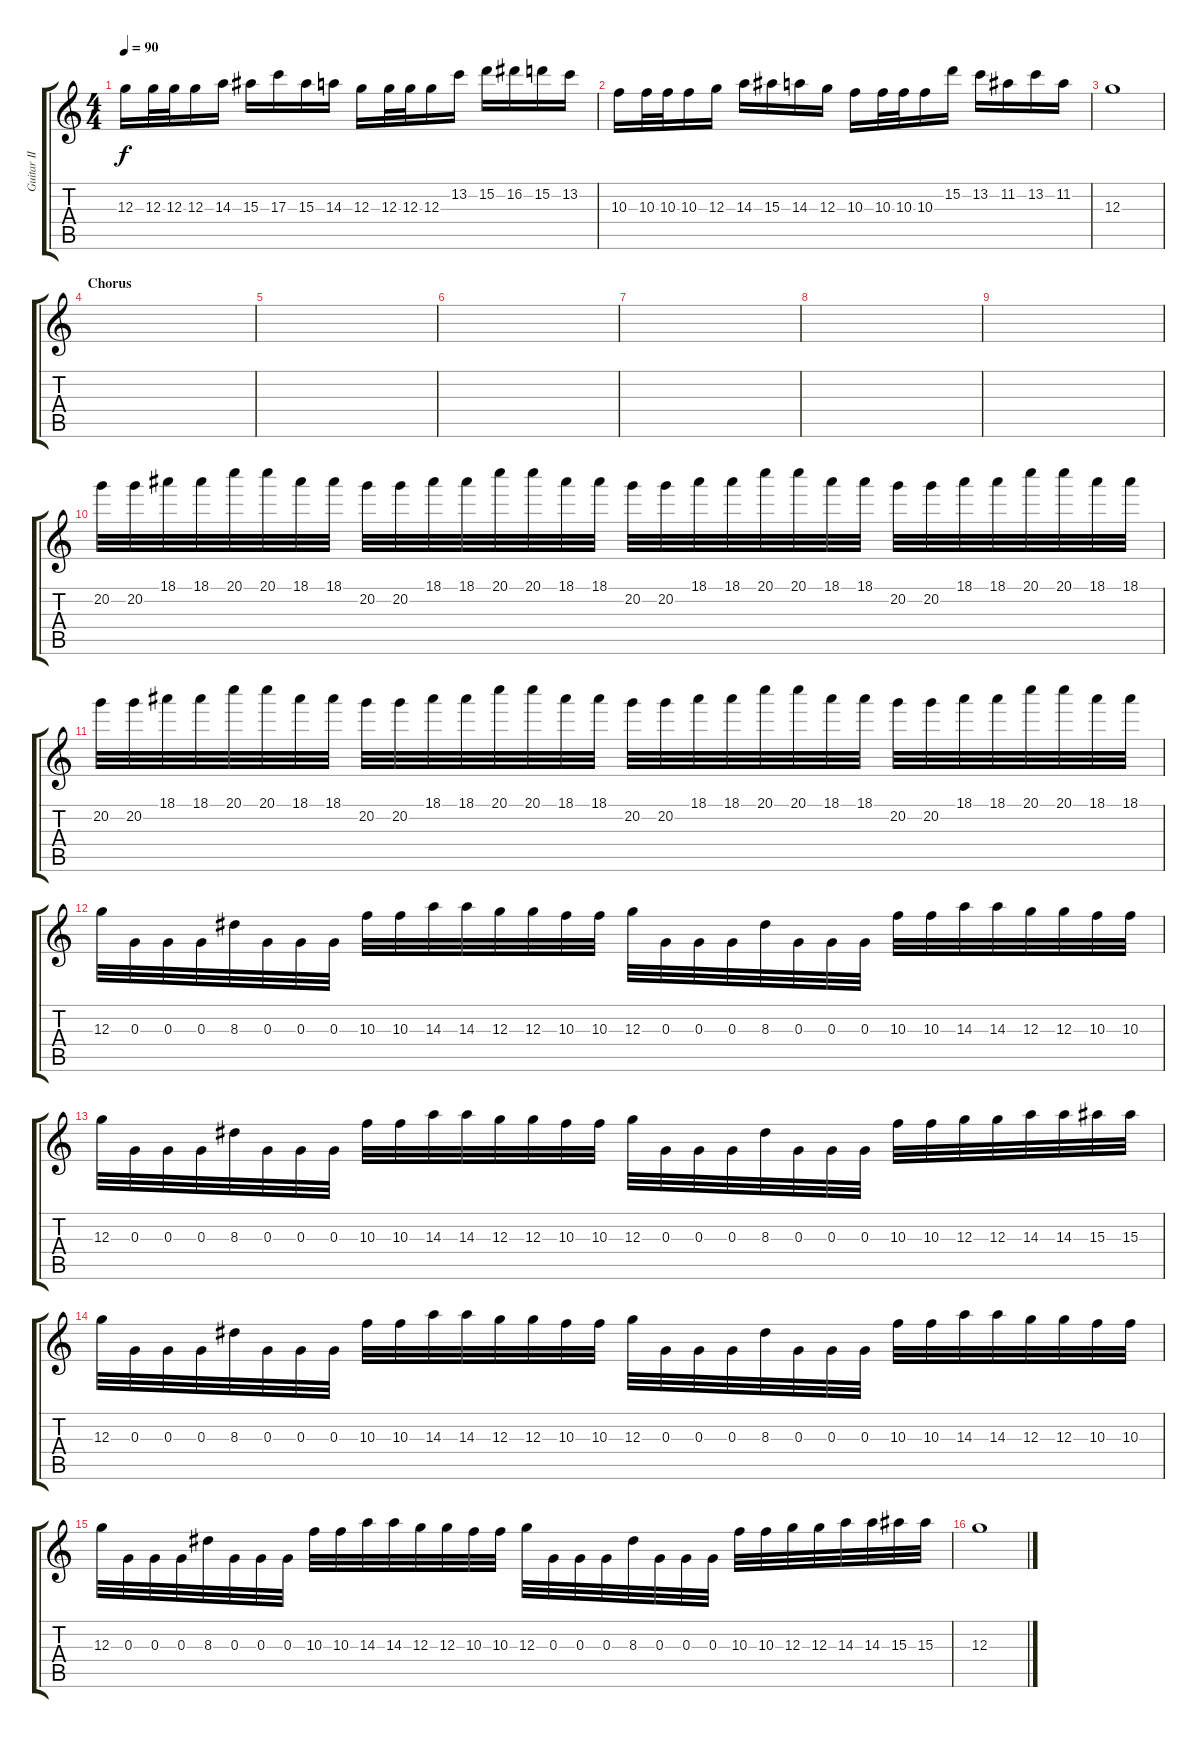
\track ("Guitar II" "Guitar II") {instrument distortionguitar}
\staff {score tabs}
\tuning (E4 B3 G3 D3 A2 E2) {hide}
\ts (4 4)
\tempo 90
\clef g2
\ks c
12.3.16{dy f} 12.3.32 12.3.32 12.3.16 14.3.16 15.3.16 17.3.16 15.3.16 14.3.16 12.3.16 12.3.32 12.3.32 12.3.16 13.2.16 15.2.16 16.2.16 15.2.16 13.2.16 |
10.3.16 10.3.32 10.3.32 10.3.16 12.3.16 14.3.16 15.3.16 14.3.16 12.3.16 10.3.16 10.3.32 10.3.32 10.3.16 15.2.16 13.2.16 11.2.16 13.2.16 11.2.16 |
12.3.1 |
\section ("" "Chorus")
|
|
|
|
|
|
20.2.32 20.2.32 18.1.32 18.1.32 20.1.32 20.1.32 18.1.32 18.1.32 20.2.32 20.2.32 18.1.32 18.1.32 20.1.32 20.1.32 18.1.32 18.1.32 20.2.32 20.2.32 18.1.32 18.1.32 20.1.32 20.1.32 18.1.32 18.1.32 20.2.32 20.2.32 18.1.32 18.1.32 20.1.32 20.1.32 18.1.32 18.1.32 |
20.2.32 20.2.32 18.1.32 18.1.32 20.1.32 20.1.32 18.1.32 18.1.32 20.2.32 20.2.32 18.1.32 18.1.32 20.1.32 20.1.32 18.1.32 18.1.32 20.2.32 20.2.32 18.1.32 18.1.32 20.1.32 20.1.32 18.1.32 18.1.32 20.2.32 20.2.32 18.1.32 18.1.32 20.1.32 20.1.32 18.1.32 18.1.32 |
12.3.32 0.3.32 0.3.32 0.3.32 8.3.32 0.3.32 0.3.32 0.3.32 10.3.32 10.3.32 14.3.32 14.3.32 12.3.32 12.3.32 10.3.32 10.3.32 12.3.32 0.3.32 0.3.32 0.3.32 8.3.32 0.3.32 0.3.32 0.3.32 10.3.32 10.3.32 14.3.32 14.3.32 12.3.32 12.3.32 10.3.32 10.3.32 |
12.3.32 0.3.32 0.3.32 0.3.32 8.3.32 0.3.32 0.3.32 0.3.32 10.3.32 10.3.32 14.3.32 14.3.32 12.3.32 12.3.32 10.3.32 10.3.32 12.3.32 0.3.32 0.3.32 0.3.32 8.3.32 0.3.32 0.3.32 0.3.32 10.3.32 10.3.32 12.3.32 12.3.32 14.3.32 14.3.32 15.3.32 15.3.32 |
12.3.32 0.3.32 0.3.32 0.3.32 8.3.32 0.3.32 0.3.32 0.3.32 10.3.32 10.3.32 14.3.32 14.3.32 12.3.32 12.3.32 10.3.32 10.3.32 12.3.32 0.3.32 0.3.32 0.3.32 8.3.32 0.3.32 0.3.32 0.3.32 10.3.32 10.3.32 14.3.32 14.3.32 12.3.32 12.3.32 10.3.32 10.3.32 |
12.3.32 0.3.32 0.3.32 0.3.32 8.3.32 0.3.32 0.3.32 0.3.32 10.3.32 10.3.32 14.3.32 14.3.32 12.3.32 12.3.32 10.3.32 10.3.32 12.3.32 0.3.32 0.3.32 0.3.32 8.3.32 0.3.32 0.3.32 0.3.32 10.3.32 10.3.32 12.3.32 12.3.32 14.3.32 14.3.32 15.3.32 15.3.32 |
12.3.1{volume 0}
